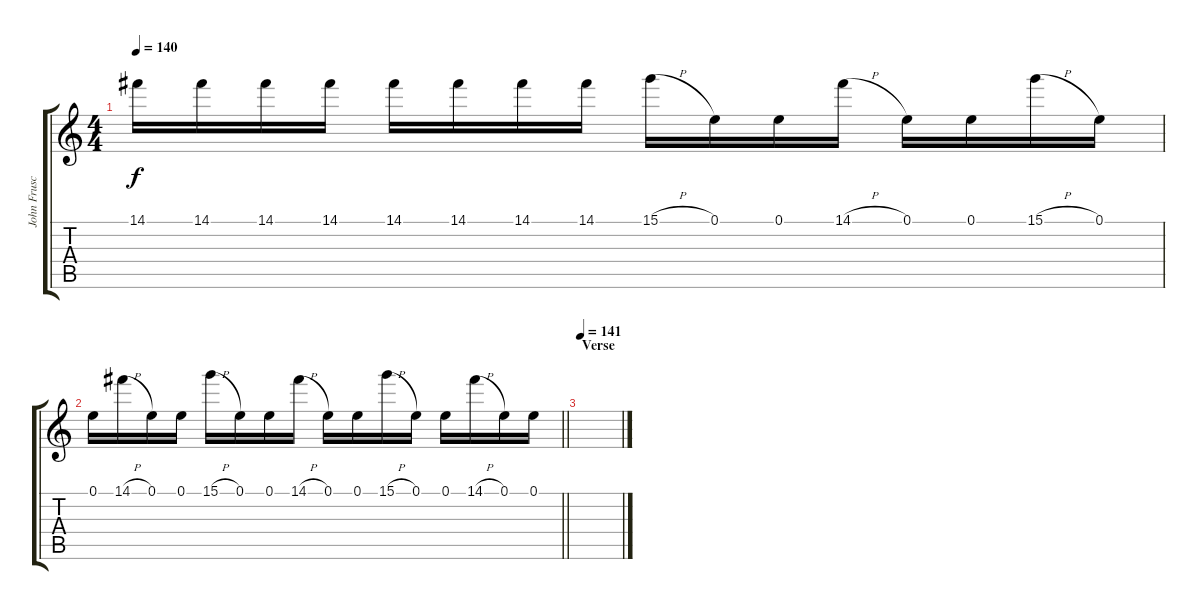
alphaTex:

\track ("John Frusciante - Guitar 1" "John Frusc") {instrument overdrivenguitar}
\staff {score tabs}
\tuning (E4 B3 G3 D3 A2 E2) {hide}
\ts (4 4)
\tempo 140
\clef g2
\ks c
14.1.16{dy f} 14.1.16 14.1.16 14.1.16 14.1.16 14.1.16 14.1.16 14.1.16 15.1{h}.16 0.1.16 0.1.16 14.1{h}.16 0.1.16 0.1.16 15.1{h}.16 0.1.16 |
\barLineRight lightlight
0.1.16 14.1{h}.16 0.1.16 0.1.16 15.1{h}.16 0.1.16 0.1.16 14.1{h}.16 0.1.16 0.1.16 15.1{h}.16 0.1.16 0.1.16 14.1{h}.16 0.1.16 0.1.16 |
\section ("" "Verse")
\tempo 141
